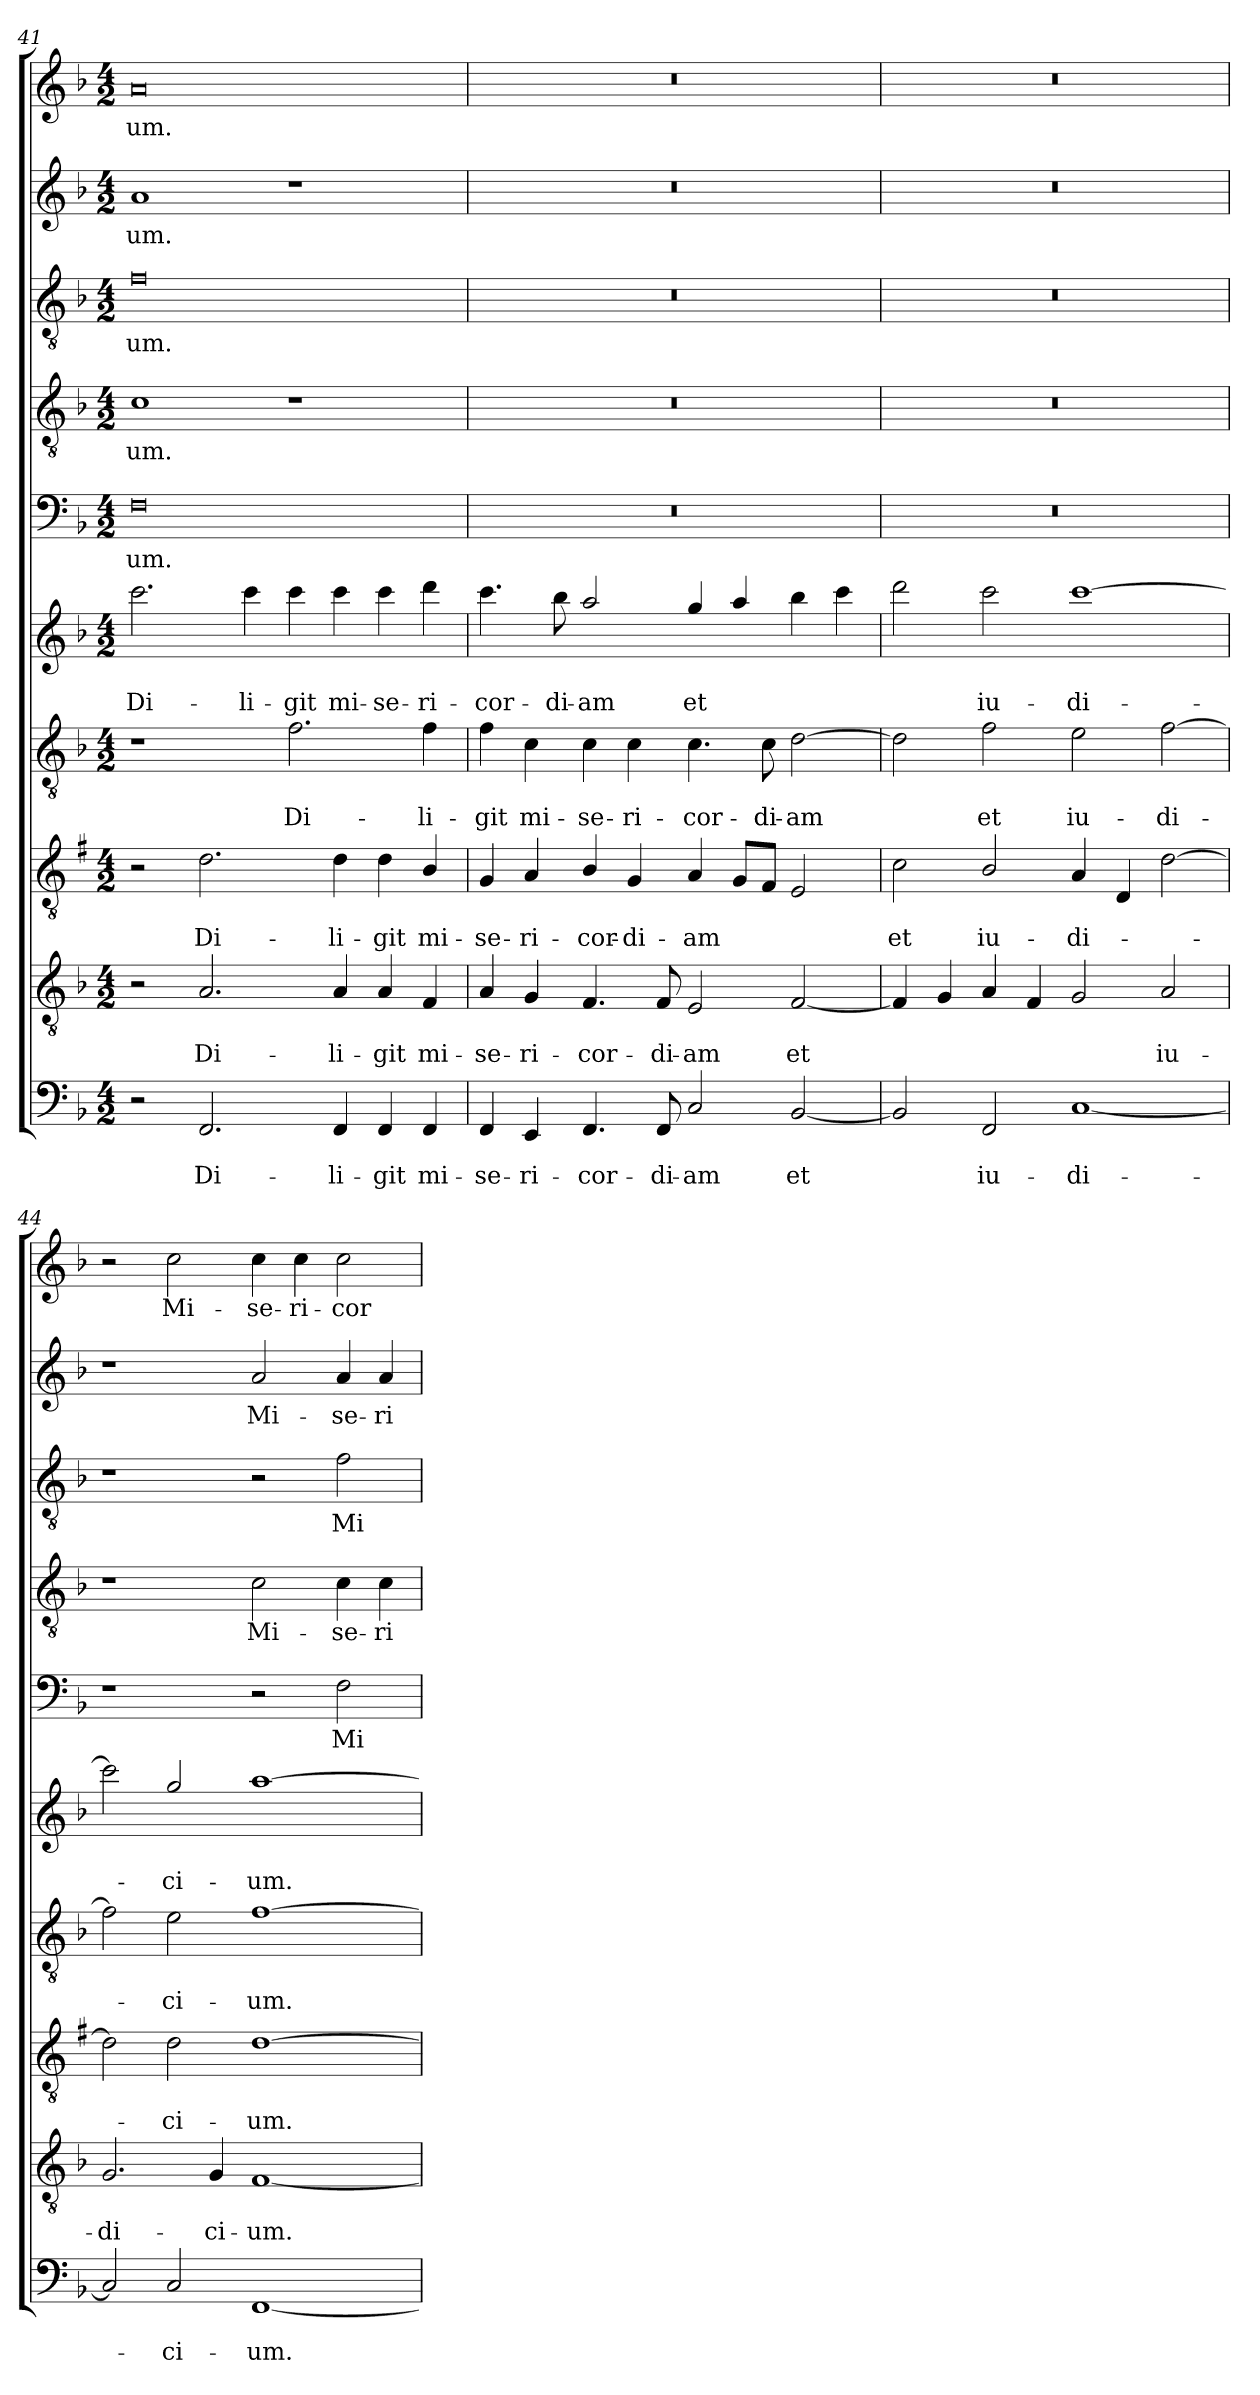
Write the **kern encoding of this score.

**kern	**text	**text	**kern	**text	**text	**kern	**text	**text	**kern	**text	**text	**kern	**text	**text	**kern	**text	**kern	**text	**kern	**text	**kern	**text	**kern	**text
*part10	*part10	*part10	*part9	*part9	*part9	*part8	*part8	*part8	*part7	*part7	*part7	*part6	*part6	*part6	*part5	*part5	*part4	*part4	*part3	*part3	*part2	*part2	*part1	*part1
*staff10	*staff10	*staff10	*staff9	*staff9	*staff9	*staff8	*staff8	*staff8	*staff7	*staff7	*staff7	*staff6	*staff6	*staff6	*staff5	*staff5	*staff4	*staff4	*staff3	*staff3	*staff2	*staff2	*staff1	*staff1
!!LO:PB:g=z
*clefF4	*	*	*clefGv2	*	*	*clefGv2	*	*	*clefGv2	*	*	*clefG2	*	*	*clefF4	*	*clefGv2	*	*clefGv2	*	*clefG2	*	*clefG2	*
*	*	*	*	*	*	*ITrd1c2	*	*	*	*	*	*ITrd8c14	*	*	*	*	*	*	*	*	*	*	*	*
*k[b-]	*	*	*k[b-]	*	*	*k[b-]	*	*	*k[b-]	*	*	*k[b-]	*	*	*k[b-]	*	*k[b-]	*	*k[b-]	*	*k[b-]	*	*k[b-]	*
*F:	*	*	*F:	*	*	*F:	*	*	*F:	*	*	*F:	*	*	*F:	*	*F:	*	*F:	*	*F:	*	*F:	*
*M4/2	*	*	*M4/2	*	*	*M4/2	*	*	*M4/2	*	*	*M4/2	*	*	*M4/2	*	*M4/2	*	*M4/2	*	*M4/2	*	*M4/2	*
=41	=41	=41	=41	=41	=41	=41	=41	=41	=41	=41	=41	=41	=41	=41	=41	=41	=41	=41	=41	=41	=41	=41	=41	=41
!	!	!	!	!	!	!	!	!	!	!	!	!	!	!LO:LY:b	!	!LO:LY:b	!	!LO:LY:b	!	!LO:LY:b	!	!LO:LY:b	!	!LO:LY:b
2r	.	.	2r	.	.	2r	.	.	1r	.	.	2.cc\	.	Di-	0F	-um.	1c	-um.	0f	-um.	1a	-um.	0a	-um.
!	!	!LO:LY:b	!	!	!LO:LY:b	!	!	!LO:LY:b	!	!	!	!	!	!	!	!	!	!	!	!	!	!	!	!
2.FF/	.	Di-	2.A/	.	Di-	2.c\	.	Di-	.	.	.	.	.	.	.	.	.	.	.	.	.	.	.	.
!	!	!	!	!	!	!	!	!	!	!	!	!	!	!LO:LY:b	!	!	!	!	!	!	!	!	!	!
.	.	.	.	.	.	.	.	.	.	.	.	4cc\	.	-li-	.	.	.	.	.	.	.	.	.	.
!	!	!	!	!	!	!	!	!	!	!	!LO:LY:b	!	!	!LO:LY:b	!	!	!	!	!	!	!	!	!	!
.	.	.	.	.	.	.	.	.	2.f\	.	Di-	4cc\	.	-git	.	.	1r	.	.	.	1r	.	.	.
!	!	!LO:LY:b	!	!	!LO:LY:b	!	!	!LO:LY:b	!	!	!	!	!	!LO:LY:b	!	!	!	!	!	!	!	!	!	!
4FF/	.	-li-	4A/	.	-li-	4c\	.	-li-	.	.	.	4cc\	.	mi-	.	.	.	.	.	.	.	.	.	.
!	!	!LO:LY:b	!	!	!LO:LY:b	!	!	!LO:LY:b	!	!	!	!	!	!LO:LY:b	!	!	!	!	!	!	!	!	!	!
4FF/	.	-git	4A/	.	-git	4c\	.	-git	.	.	.	4cc\	.	-se-	.	.	.	.	.	.	.	.	.	.
!	!	!LO:LY:b	!	!	!LO:LY:b	!	!	!LO:LY:b	!	!	!LO:LY:b	!	!	!LO:LY:b	!	!	!	!	!	!	!	!	!	!
4FF/	.	mi-	4F/	.	mi-	4A/	.	mi-	4f\	.	-li-	4dd\	.	-ri-	.	.	.	.	.	.	.	.	.	.
=42	=42	=42	=42	=42	=42	=42	=42	=42	=42	=42	=42	=42	=42	=42	=42	=42	=42	=42	=42	=42	=42	=42	=42	=42
!	!	!LO:LY:b	!	!	!LO:LY:b	!	!	!LO:LY:b	!	!	!LO:LY:b	!	!	!LO:LY:b	!	!	!	!	!	!	!	!	!	!
4FF/	.	-se-	4A/	.	-se-	4F/	.	-se-	4f\	.	-git	4.cc\	.	-cor-	0r	.	0r	.	0r	.	0r	.	0r	.
!	!	!LO:LY:b	!	!	!LO:LY:b	!	!	!LO:LY:b	!	!	!LO:LY:b	!	!	!	!	!	!	!	!	!	!	!	!	!
4EE/	.	-ri-	4G/	.	-ri-	4G/	.	-ri-	4c\	.	mi-	.	.	.	.	.	.	.	.	.	.	.	.	.
!	!	!	!	!	!	!	!	!	!	!	!	!	!	!LO:LY:b	!	!	!	!	!	!	!	!	!	!
.	.	.	.	.	.	.	.	.	.	.	.	8b-\	.	-di-	.	.	.	.	.	.	.	.	.	.
!	!	!LO:LY:b	!	!	!LO:LY:b	!	!	!LO:LY:b	!	!	!LO:LY:b	!	!	!LO:LY:b	!	!	!	!	!	!	!	!	!	!
4.FF/	.	-cor-	4.F/	.	-cor-	4A/	.	-cor-	4c\	.	-se-	2a/	.	-am	.	.	.	.	.	.	.	.	.	.
!	!	!	!	!	!	!	!	!LO:LY:b	!	!	!LO:LY:b	!	!	!	!	!	!	!	!	!	!	!	!	!
.	.	.	.	.	.	4F/	.	-di-	4c\	.	-ri-	.	.	.	.	.	.	.	.	.	.	.	.	.
!	!	!LO:LY:b	!	!	!LO:LY:b	!	!	!	!	!	!	!	!	!	!	!	!	!	!	!	!	!	!	!
8FF/	.	-di-	8F/	.	-di-	.	.	.	.	.	.	.	.	.	.	.	.	.	.	.	.	.	.	.
!	!	!LO:LY:b	!	!	!LO:LY:b	!	!	!LO:LY:b	!	!	!LO:LY:b	!	!	!LO:LY:b	!	!	!	!	!	!	!	!	!	!
2C/	.	-am	2E/	.	-am	4G/	.	-am	4.c\	.	-cor-	4g/	.	et	.	.	.	.	.	.	.	.	.	.
.	.	.	.	.	.	8F/L	.	.	.	.	.	4a/	.	.	.	.	.	.	.	.	.	.	.	.
!	!	!	!	!	!	!	!	!	!	!	!LO:LY:b	!	!	!	!	!	!	!	!	!	!	!	!	!
.	.	.	.	.	.	8E/J	.	.	8c\	.	-di-	.	.	.	.	.	.	.	.	.	.	.	.	.
!	!	!LO:LY:b	!	!	!LO:LY:b	!	!	!	!	!	!LO:LY:b	!	!	!	!	!	!	!	!	!	!	!	!	!
[2BB-/	.	et	[2F/	.	et	2D/	.	.	[2d\	.	-am	4b-\	.	.	.	.	.	.	.	.	.	.	.	.
.	.	.	.	.	.	.	.	.	.	.	.	4cc\	.	.	.	.	.	.	.	.	.	.	.	.
=43	=43	=43	=43	=43	=43	=43	=43	=43	=43	=43	=43	=43	=43	=43	=43	=43	=43	=43	=43	=43	=43	=43	=43	=43
!	!	!	!	!	!	!	!	!LO:LY:b	!	!	!	!	!	!	!	!	!	!	!	!	!	!	!	!
2BB-/]	.	.	4F/]	.	.	2B-\	.	et	2d\]	.	.	2dd\	.	.	0r	.	0r	.	0r	.	0r	.	0r	.
.	.	.	4G/	.	.	.	.	.	.	.	.	.	.	.	.	.	.	.	.	.	.	.	.	.
!	!	!LO:LY:b	!	!	!	!	!	!LO:LY:b	!	!	!LO:LY:b	!	!	!LO:LY:b	!	!	!	!	!	!	!	!	!	!
2FF/	.	iu-	4A/	.	.	2A/	.	iu-	2f\	.	et	2cc\	.	iu-	.	.	.	.	.	.	.	.	.	.
.	.	.	4F/	.	.	.	.	.	.	.	.	.	.	.	.	.	.	.	.	.	.	.	.	.
!	!	!LO:LY:b	!	!	!	!	!	!LO:LY:b	!	!	!LO:LY:b	!	!	!LO:LY:b	!	!	!	!	!	!	!	!	!	!
[1C	.	-di-	2G/	.	.	4G/	.	-di-	2e\	.	iu-	[1cc	.	-di-	.	.	.	.	.	.	.	.	.	.
.	.	.	.	.	.	4C/	.	.	.	.	.	.	.	.	.	.	.	.	.	.	.	.	.	.
!	!	!	!	!	!LO:LY:b	!	!	!	!	!	!LO:LY:b	!	!	!	!	!	!	!	!	!	!	!	!	!
.	.	.	2A/	.	iu-	[2c\	.	.	[2f\	.	-di-	.	.	.	.	.	.	.	.	.	.	.	.	.
=44	=44	=44	=44	=44	=44	=44	=44	=44	=44	=44	=44	=44	=44	=44	=44	=44	=44	=44	=44	=44	=44	=44	=44	=44
!	!	!	!	!	!LO:LY:b	!	!	!	!	!	!	!	!	!	!	!	!	!	!	!	!	!	!	!
2C/]	.	.	2.G/	.	-di-	2c\]	.	.	2f\]	.	.	2cc\]	.	.	1r	.	1r	.	1r	.	1r	.	2r	.
!	!	!LO:LY:b	!	!	!	!	!	!LO:LY:b	!	!	!LO:LY:b	!	!	!LO:LY:b	!	!	!	!	!	!	!	!	!	!LO:LY:b
2C/	.	-ci-	.	.	.	2c\	.	-ci-	2e\	.	-ci-	2g/	.	-ci-	.	.	.	.	.	.	.	.	2cc\	Mi-
!	!	!	!	!	!LO:LY:b	!	!	!	!	!	!	!	!	!	!	!	!	!	!	!	!	!	!	!
.	.	.	4G/	.	-ci-	.	.	.	.	.	.	.	.	.	.	.	.	.	.	.	.	.	.	.
!	!	!LO:LY:b	!	!	!LO:LY:b	!	!	!LO:LY:b	!	!	!LO:LY:b	!	!	!LO:LY:b	!	!	!	!LO:LY:b	!	!	!	!LO:LY:b	!	!LO:LY:b
[1FF	.	-um.	[1F	.	-um.	[1c	.	-um.	[1f	.	-um.	[1a	.	-um.	2r	.	2c\	Mi-	2r	.	2a/	Mi-	4cc\	-se-
!	!	!	!	!	!	!	!	!	!	!	!	!	!	!	!	!	!	!	!	!	!	!	!	!LO:LY:b
.	.	.	.	.	.	.	.	.	.	.	.	.	.	.	.	.	.	.	.	.	.	.	4cc\	-ri-
!	!	!	!	!	!	!	!	!	!	!	!	!	!	!	!	!LO:LY:b	!	!LO:LY:b	!	!LO:LY:b	!	!LO:LY:b	!	!LO:LY:b
.	.	.	.	.	.	.	.	.	.	.	.	.	.	.	2F\	Mi-	4c\	-se-	2f\	Mi-	4a/	-se-	2cc\	-cor-
!	!	!	!	!	!	!	!	!	!	!	!	!	!	!	!	!	!	!LO:LY:b	!	!	!	!LO:LY:b	!	!
.	.	.	.	.	.	.	.	.	.	.	.	.	.	.	.	.	4c\	-ri-	.	.	4a/	-ri-	.	.
=	=	=	=	=	=	=	=	=	=	=	=	=	=	=	=	=	=	=	=	=	=	=	=	=
*-	*-	*-	*-	*-	*-	*-	*-	*-	*-	*-	*-	*-	*-	*-	*-	*-	*-	*-	*-	*-	*-	*-	*-	*-
